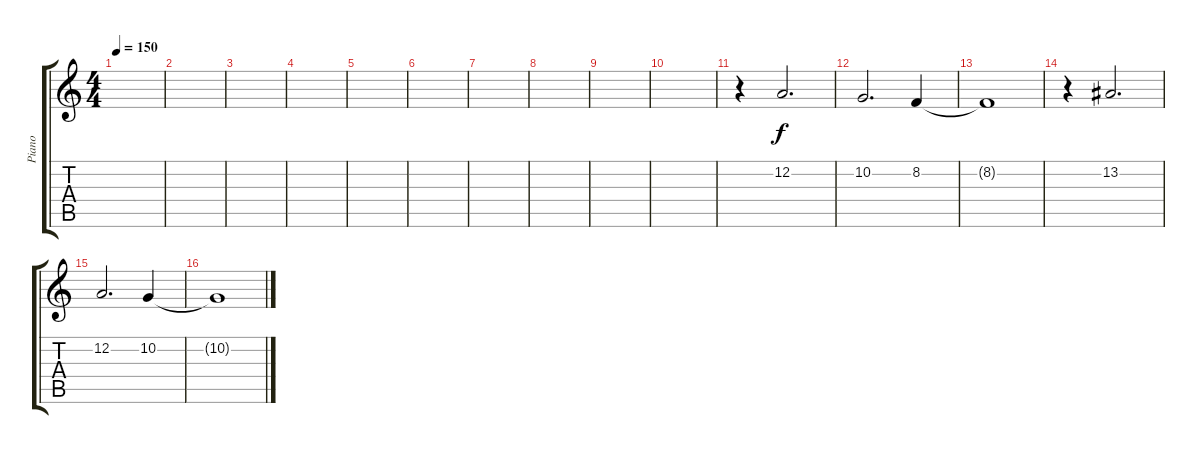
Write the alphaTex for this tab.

\track ("Piano" "Piano") {instrument brightacousticpiano}
\staff {score tabs}
\tuning (D4 A3 F3 C3 G2 C2) {hide}
\ts (4 4)
\tempo 150
\clef g2
\ks c
|
|
|
|
|
|
|
|
|
|
r.4 12.2.2{d volume 16} |
10.2.2{d} 8.2.4 |
8.2{t}.1 |
r.4 13.2.2{d} |
12.2.2{d} 10.2.4 |
10.2{t}.1
